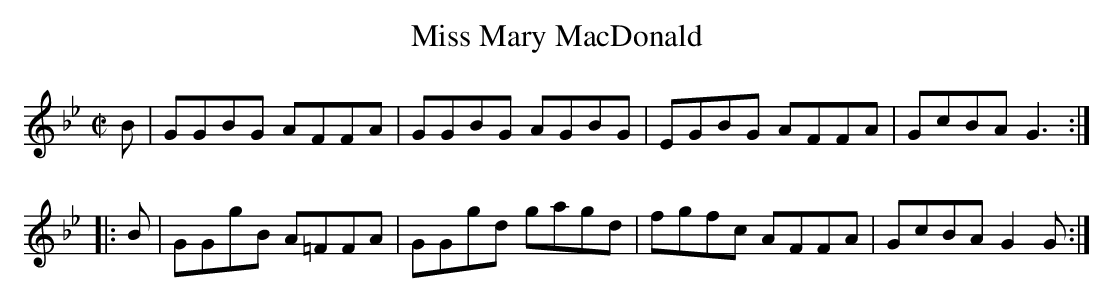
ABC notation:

X:1
T:Miss Mary MacDonald
M:C|
L:1/8
K:Gmin
B|GGBG AFFA|GGBG AGBG|EGBG AFFA|GcBA G3:|
|:B|GGgB A=FFA|GGgd gagd|fgfc AFFA|GcBA G2G:|]
